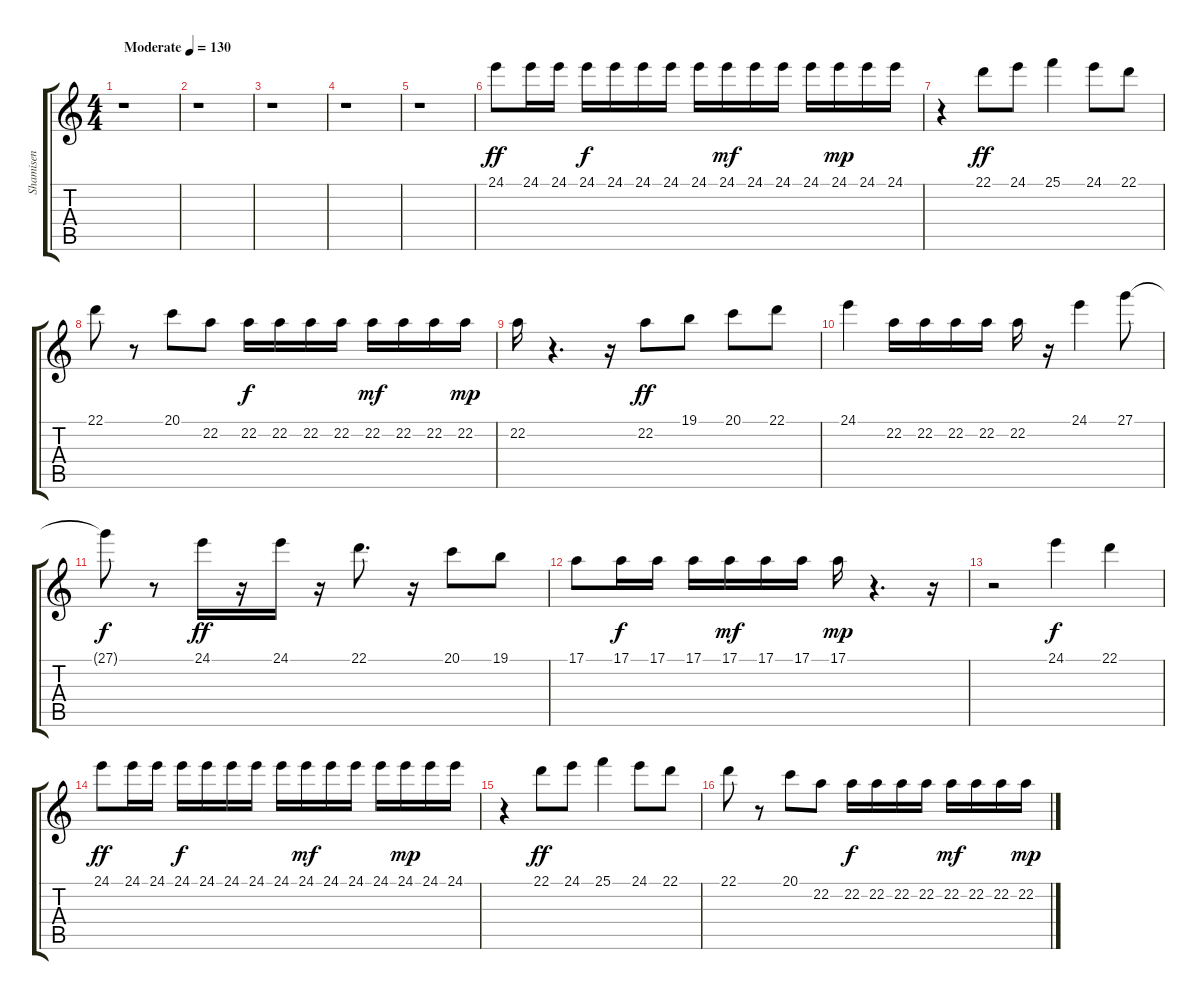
\track ("Shamisen" "Shamisen") {instrument shamisen}
\staff {score tabs}
\tuning (E4 B3 G3 D3 A2 E2) {hide}
\ts (4 4)
\tempo (130 "Moderate")
\clef g2
\ks c
r.1{dy ff instrument shamisen} |
r.1 |
r.1 |
r.1 |
r.1 |
24.1.8 24.1.16 24.1.16 24.1.16{dy f} 24.1.16 24.1.16 24.1.16 24.1.16 24.1.16{dy mf} 24.1.16 24.1.16 24.1.16 24.1.16{dy mp} 24.1.16 24.1.16 |
r.4 22.1.8{dy ff} 24.1.8 25.1.4 24.1.8 22.1.8 |
22.1.8 r.8 20.1.8 22.2.8 22.2.16{dy f} 22.2.16 22.2.16 22.2.16 22.2.16{dy mf} 22.2.16 22.2.16 22.2.16{dy mp} |
22.2.16 r.4{d} r.16 22.2.8{dy ff} 19.1.8 20.1.8 22.1.8 |
24.1.4 22.2.16 22.2.16 22.2.16 22.2.16 22.2.16 r.16 24.1.4 27.1.8 |
27.1{t}.8{dy f} r.8 24.1.16{dy ff} r.16 24.1.16 r.16 22.1.8{d} r.16 20.1.8 19.1.8 |
17.1.8 17.1.16{dy f} 17.1.16 17.1.16 17.1.16{dy mf} 17.1.16 17.1.16 17.1.16{dy mp} r.4{d} r.16 |
r.2 24.1.4{dy f} 22.1.4 |
24.1.8{dy ff} 24.1.16 24.1.16 24.1.16{dy f} 24.1.16 24.1.16 24.1.16 24.1.16 24.1.16{dy mf} 24.1.16 24.1.16 24.1.16 24.1.16{dy mp} 24.1.16 24.1.16 |
r.4 22.1.8{dy ff} 24.1.8 25.1.4 24.1.8 22.1.8 |
22.1.8 r.8 20.1.8 22.2.8 22.2.16{dy f} 22.2.16 22.2.16 22.2.16 22.2.16{dy mf} 22.2.16 22.2.16 22.2.16{dy mp}
